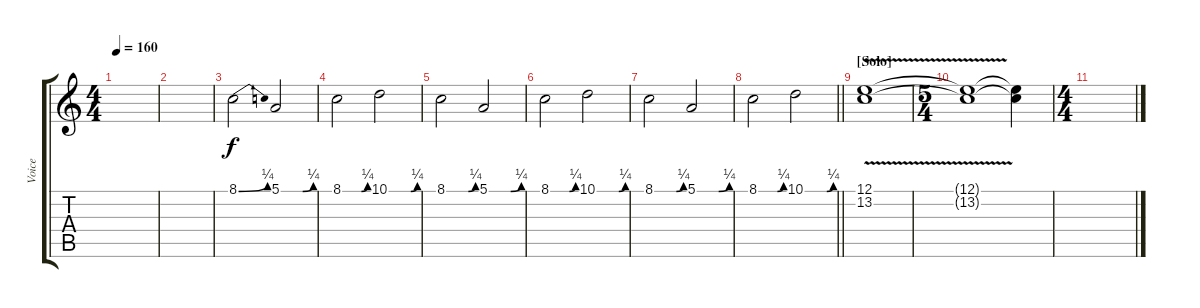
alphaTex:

\track ("Voice" "Voice") {instrument clarinet}
\staff {score tabs}
\tuning (E4 B3 G3 D3 A2 E2) {hide}
\ts (4 4)
\tempo 160
\clef g2
\ks c
|
|
8.1{be (bend 0 0 60 1)}.2 5.1{be (custom 0 0 10 0 35 0 40 0 60 1)}.2 |
8.1{be (custom 0 0 10 0 35 0 40 0 45 0 60 1)}.2 10.1{be (custom 0 0 10 0 35 0 46 0 60 1)}.2 |
8.1{be (custom 0 0 10 0 35 0 40 0 45 0 60 1)}.2 5.1{be (custom 0 0 10 0 35 0 40 0 60 1)}.2 |
8.1{be (custom 0 0 10 0 35 0 40 0 45 0 60 1)}.2 10.1{be (custom 0 0 10 0 35 0 46 0 60 1)}.2 |
8.1{be (custom 0 0 10 0 35 0 40 0 45 0 60 1)}.2 5.1{be (custom 0 0 10 0 35 0 40 0 60 1)}.2 |
\barLineRight lightlight
8.1{be (custom 0 0 10 0 35 0 40 0 45 0 60 1)}.2 10.1{be (custom 0 0 10 0 35 0 46 0 60 1)}.2 |
\section ("" "[Solo]")
(12.1{v} 13.2{v}).1 |
\ts (5 4)
(12.1{t} 13.2{t}).1 (12.1{t} 13.2{t}).4 |
\ts (4 4)
